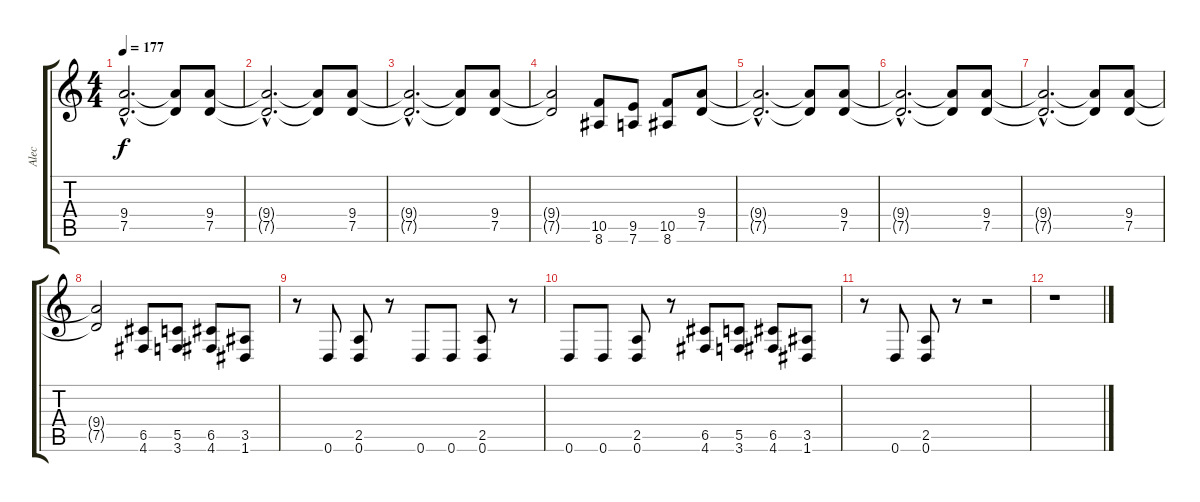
\track ("Alec" "Alec") {instrument distortionguitar}
\staff {score tabs}
\tuning (D4 A3 F3 C3 G2 D2) {hide}
\ts (4 4)
\tempo 177
\clef g2
\ks c
(9.4{hac t} 7.5{hac t}).2{d dy f} (9.4{t} 7.5{t}).8 (9.4 7.5).8 |
(9.4{hac t} 7.5{hac t}).2{d} (9.4{t} 7.5{t}).8 (9.4 7.5).8 |
(9.4{hac t} 7.5{hac t}).2{d} (9.4{t} 7.5{t}).8 (9.4 7.5).8 |
(9.4{t} 7.5{t}).2 (10.5 8.6).8 (9.5 7.6).8 (10.5 8.6).8 (9.4 7.5).8 |
(9.4{hac t} 7.5{hac t}).2{d} (9.4{t} 7.5{t}).8 (9.4 7.5).8 |
(9.4{hac t} 7.5{hac t}).2{d} (9.4{t} 7.5{t}).8 (9.4 7.5).8 |
(9.4{hac t} 7.5{hac t}).2{d} (9.4{t} 7.5{t}).8 (9.4 7.5).8 |
(9.4{t} 7.5{t}).2 (6.5 4.6).8 (5.5 3.6).8 (6.5 4.6).8 (3.5 1.6).8 |
r.8 0.6.8 (2.5 0.6).8 r.8 0.6.8 0.6.8 (2.5 0.6).8 r.8 |
0.6.8 0.6.8 (2.5 0.6).8 r.8 (6.5 4.6).8 (5.5 3.6).8 (6.5 4.6).8 (3.5 1.6).8 |
r.8 0.6.8 (2.5 0.6).8 r.8 r.2 |
r.1
